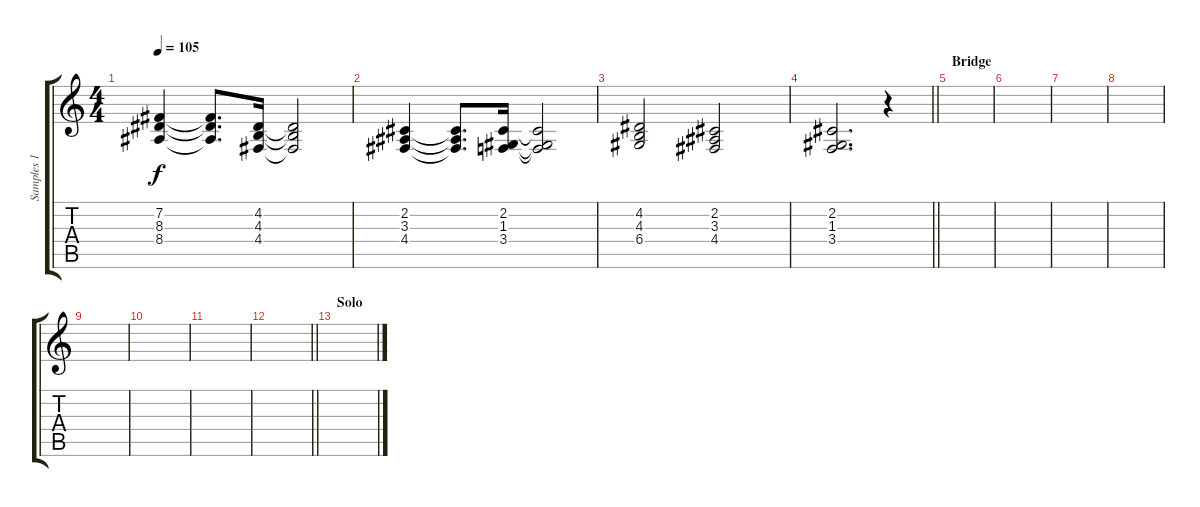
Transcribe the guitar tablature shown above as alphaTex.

\track ("Samples 1" "Samples 1") {instrument lead8bassandlead}
\staff {score tabs}
\tuning (E4 B3 G3 D3 A2 E2) {hide}
\ts (4 4)
\tempo 105
\clef g2
\ks c
(7.2 8.3 8.4).4{dy f} (7.2{t} 8.3{t} 8.4{t}).8{d} (4.2 4.3 4.4).16 (4.2{t} 4.3{t} 4.4{t}).2 |
(2.2 3.3 4.4).4 (2.2{t} 3.3{t} 4.4{t}).8{d} (2.2 1.3 3.4).16 (2.2{t} 1.3{t} 3.4{t}).2 |
(4.2 4.3 6.4).2 (2.2 3.3 4.4).2 |
\barLineRight lightlight
(2.2 1.3 3.4).2{d} r.4 |
\section ("" "Bridge")
|
|
|
|
|
|
|
\barLineRight lightlight
|
\section ("" "Solo")
